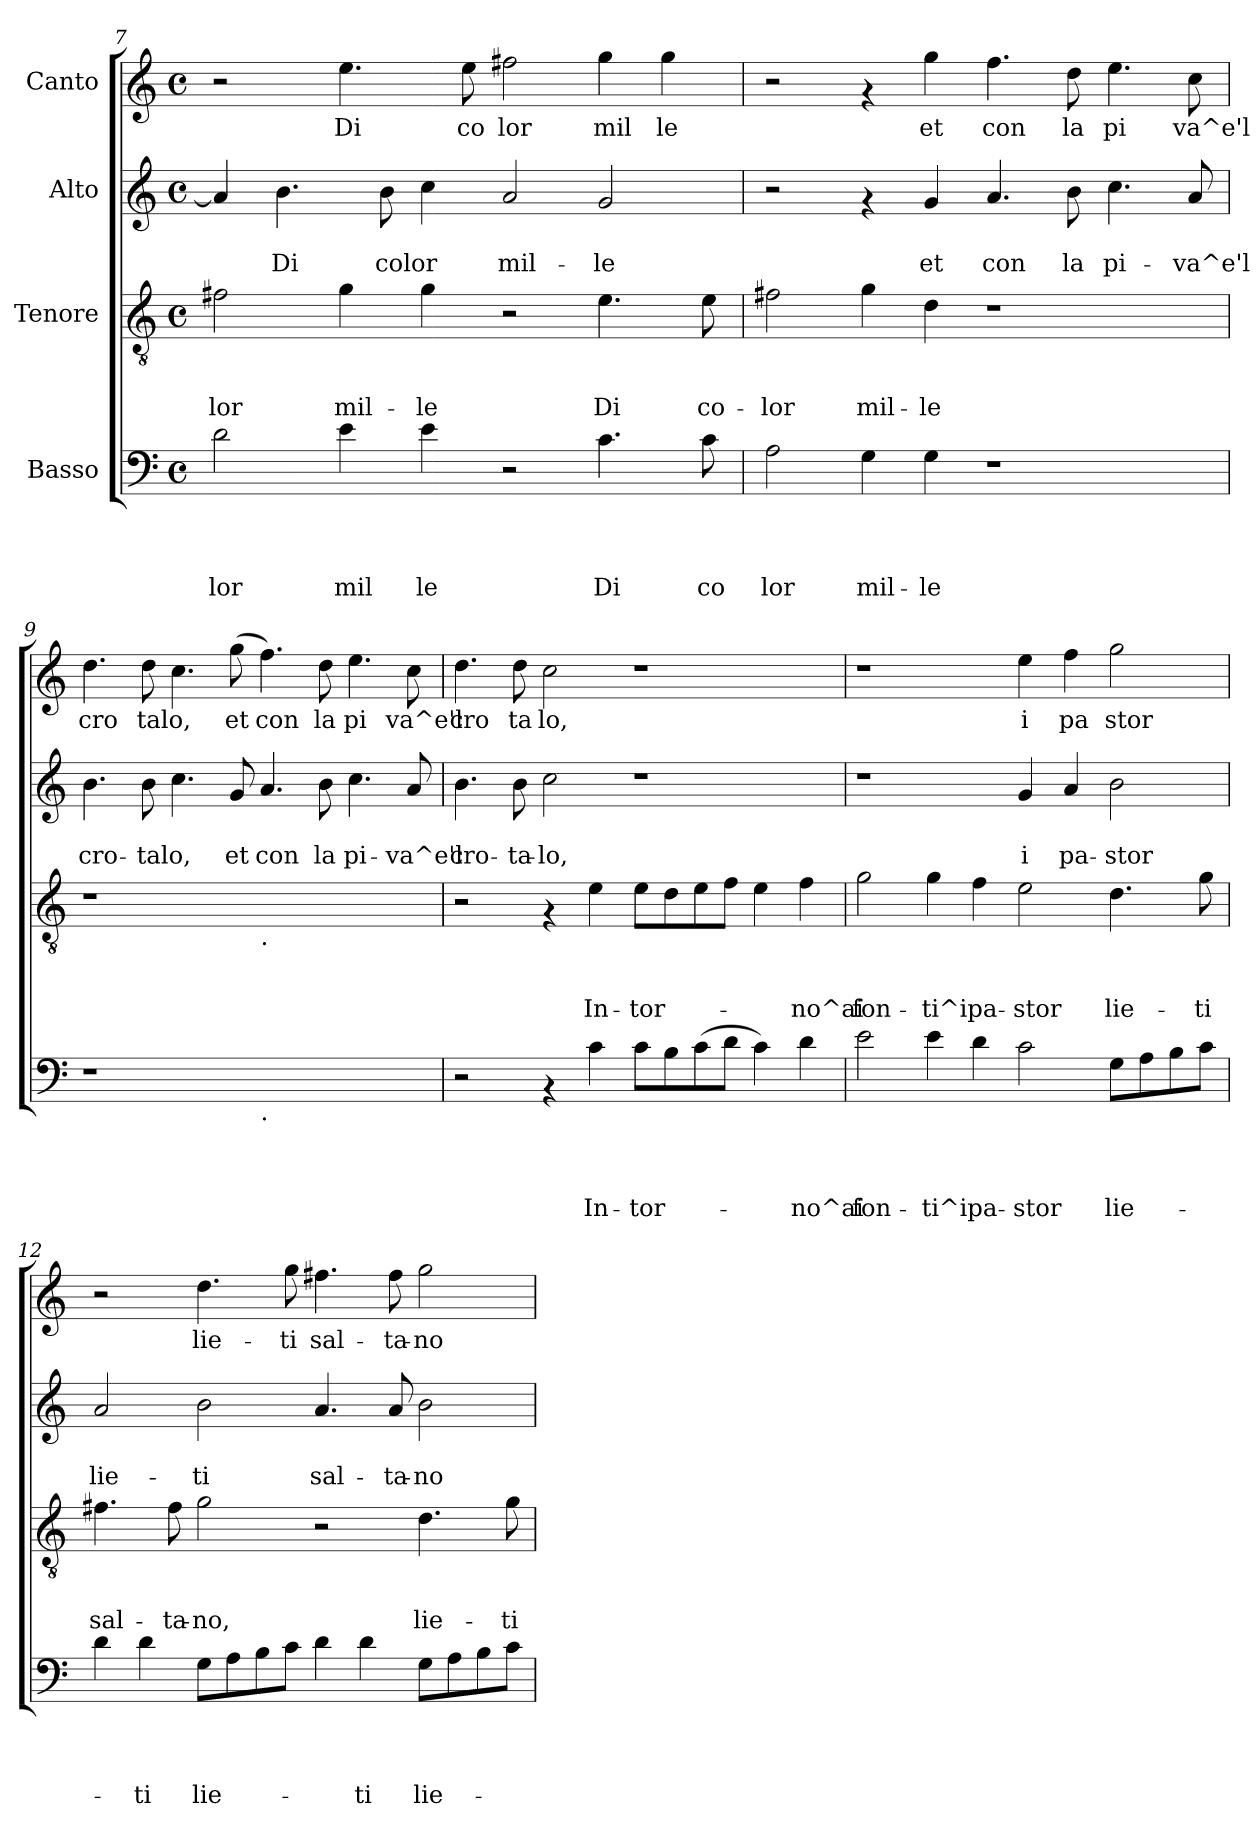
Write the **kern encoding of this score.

**kern	**text	**text	**text	**text	**kern	**text	**text	**text	**kern	**text	**text	**kern	**text
*part4	*part4	*part4	*part4	*part4	*part3	*part3	*part3	*part3	*part2	*part2	*part2	*part1	*part1
*staff4	*staff4	*staff4	*staff4	*staff4	*staff3	*staff3	*staff3	*staff3	*staff2	*staff2	*staff2	*staff1	*staff1
*I"Basso	*	*	*	*	*I"Tenore	*	*	*	*I"Alto	*	*	*I"Canto	*
*clefF4	*	*	*	*	*clefGv2	*	*	*	*clefG2	*	*	*clefG2	*
*k[]	*	*	*	*	*k[]	*	*	*	*k[]	*	*	*k[]	*
*C:	*	*	*	*	*C:	*	*	*	*C:	*	*	*C:	*
*M4/4	*	*	*	*	*M4/4	*	*	*	*M4/4	*	*	*M4/4	*
*met(c)	*	*	*	*	*met(c)	*	*	*	*met(c)	*	*	*met(c)	*
=7	=7	=7	=7	=7	=7	=7	=7	=7	=7	=7	=7	=7	=7
!	!	!	!	!LO:LY:b	!	!	!	!LO:LY:b	!	!	!	!	!
2d\	.	.	.	lor	2f#X\	.	.	-lor	4a/]	.	.	2r	.
!	!	!	!	!	!	!	!	!	!	!	!LO:LY:b	!	!
.	.	.	.	.	.	.	.	.	4.b\	.	Di	.	.
!	!	!	!	!LO:LY:b	!	!	!	!LO:LY:b	!	!	!	!	!LO:LY:b
4e\	.	.	.	mil	4g\	.	.	mil-	.	.	.	4.ee\	Di
!	!	!	!	!	!	!	!	!	!	!	!LO:LY:b	!	!
.	.	.	.	.	.	.	.	.	8b\	.	color	.	.
!	!	!	!	!LO:LY:b	!	!	!	!LO:LY:b	!	!	!	!	!
4e\	.	.	.	le	4g\	.	.	-le	4cc\	.	.	.	.
!	!	!	!	!	!	!	!	!	!	!	!	!	!LO:LY:b
.	.	.	.	.	.	.	.	.	.	.	.	8ee\	co
!	!	!	!	!	!	!	!	!	!	!	!LO:LY:b	!	!LO:LY:b
2r	.	.	.	.	2r	.	.	.	2a/	.	mil-	2ff#X\	lor
!	!	!	!	!LO:LY:b	!	!	!	!LO:LY:b	!	!	!LO:LY:b	!	!LO:LY:b
4.c\	.	.	.	Di	4.e\	.	.	Di	2g/	.	-le	4gg\	mil
!	!	!	!	!	!	!	!	!	!	!	!	!	!LO:LY:b
.	.	.	.	.	.	.	.	.	.	.	.	4gg\	le
!	!	!	!	!LO:LY:b	!	!	!	!LO:LY:b	!	!	!	!	!
8c\	.	.	.	co	8e\	.	.	co-	.	.	.	.	.
!!LO:LB:g=z
=8	=8	=8	=8	=8	=8	=8	=8	=8	=8	=8	=8	=8	=8
!	!	!	!	!LO:LY:b	!	!	!	!LO:LY:b	!	!	!	!	!
2A\	.	.	.	lor	2f#X\	.	.	-lor	2r	.	.	2r	.
!	!	!	!	!LO:LY:b	!	!	!	!LO:LY:b	!	!	!	!	!
4G\	.	.	.	mil-	4g\	.	.	mil-	4rf	.	.	4rf	.
!	!	!	!	!LO:LY:b	!	!	!	!LO:LY:b	!	!	!LO:LY:b	!	!LO:LY:b
4G\	.	.	.	-le	4d\	.	.	-le	4g/	.	et	4gg\	et
!	!	!	!	!	!	!	!	!	!	!	!LO:LY:b	!	!LO:LY:b
1r	.	.	.	.	1r	.	.	.	4.a/	.	con	4.ff\	con
!	!	!	!	!	!	!	!	!	!	!	!LO:LY:b	!	!LO:LY:b
.	.	.	.	.	.	.	.	.	8b\	.	la	8dd\	la
!	!	!	!	!	!	!	!	!	!	!	!LO:LY:b	!	!LO:LY:b
.	.	.	.	.	.	.	.	.	4.cc\	.	pi-	4.ee\	pi
!	!	!	!	!	!	!	!	!	!	!	!LO:LY:b	!	!LO:LY:b
.	.	.	.	.	.	.	.	.	8a/	.	-va^e'l	8cc\	va^e'l
=9	=9	=9	=9	=9	=9	=9	=9	=9	=9	=9	=9	=9	=9
!	!	!	!	!	!	!	!	!	!	!	!LO:LY:b	!	!LO:LY:b
1r	.	.	.	.	1r	.	.	.	4.b\	.	cro-	4.dd\	cro
!	!	!	!	!	!	!	!	!	!	!	!LO:LY:b	!	!LO:LY:b
.	.	.	.	.	.	.	.	.	8b\	.	-talo,	8dd\	talo,
.	.	.	.	.	.	.	.	.	4.cc\	.	.	4.cc\	.
!	!	!	!	!	!	!	!	!	!	!	!LO:LY:b	!	!LO:LY:b
.	.	.	.	.	.	.	.	.	8g/	.	et	(>8gg\	et
!	!	!	!	!	!LO:TX:b:t=.	!	!	!	!	!	!	!	!
!LO:TX:b:t=.	!	!	!	!	!	!	!	!	!	!	!	!	!
!	!	!	!	!	!	!	!	!	!	!	!LO:LY:b	!	!LO:LY:b
1ryy	.	.	.	.	1ryy	.	.	.	4.a/	.	con	4.ff\)	con
!	!	!	!	!	!	!	!	!	!	!	!LO:LY:b	!	!LO:LY:b
.	.	.	.	.	.	.	.	.	8b\	.	la	8dd\	la
!	!	!	!	!	!	!	!	!	!	!	!LO:LY:b	!	!LO:LY:b
.	.	.	.	.	.	.	.	.	4.cc\	.	pi-	4.ee\	pi
!	!	!	!	!	!	!	!	!	!	!	!LO:LY:b	!	!LO:LY:b
.	.	.	.	.	.	.	.	.	8a/	.	-va^e'l	8cc\	va^e'l
=10	=10	=10	=10	=10	=10	=10	=10	=10	=10	=10	=10	=10	=10
!	!	!	!	!	!	!	!	!	!	!	!LO:LY:b	!	!LO:LY:b
2r	.	.	.	.	2r	.	.	.	4.b\	.	cro-	4.dd\	cro
!	!	!	!	!	!	!	!	!	!	!	!LO:LY:b	!	!LO:LY:b
.	.	.	.	.	.	.	.	.	8b\	.	-ta-	8dd\	ta
!	!	!	!	!	!	!	!	!	!	!	!LO:LY:b	!	!LO:LY:b
4rAA	.	.	.	.	4rF	.	.	.	2cc\	.	-lo,	2cc\	lo,
!	!	!	!	!LO:LY:b	!	!	!	!LO:LY:b	!	!	!	!	!
4c\	.	.	.	In-	4e\	.	.	In-	.	.	.	.	.
!	!	!	!	!LO:LY:b	!	!	!	!LO:LY:b	!	!	!	!	!
8c\L	.	.	.	-tor-	8e\L	.	.	-tor-	1r	.	.	1r	.
8B\	.	.	.	.	8d\	.	.	.	.	.	.	.	.
(<8c\	.	.	.	.	8e\	.	.	.	.	.	.	.	.
8d\J	.	.	.	.	8f\J	.	.	.	.	.	.	.	.
4c\)	.	.	.	.	4e\	.	.	.	.	.	.	.	.
!	!	!	!	!LO:LY:b	!	!	!	!LO:LY:b	!	!	!	!	!
4d\	.	.	.	-no^ai	4f\	.	.	-no^ai	.	.	.	.	.
=11	=11	=11	=11	=11	=11	=11	=11	=11	=11	=11	=11	=11	=11
!	!	!	!	!LO:LY:b	!	!	!	!LO:LY:b	!	!	!	!	!
2e\	.	.	.	fon-	2g\	.	.	fon-	1r	.	.	1r	.
!	!	!	!	!LO:LY:b	!	!	!	!LO:LY:b	!	!	!	!	!
4e\	.	.	.	-ti^i	4g\	.	.	-ti^i	.	.	.	.	.
!	!	!	!	!LO:LY:b	!	!	!	!LO:LY:b	!	!	!	!	!
4d\	.	.	.	pa-	4f\	.	.	pa-	.	.	.	.	.
!	!	!	!	!LO:LY:b	!	!	!	!LO:LY:b	!	!	!LO:LY:b	!	!LO:LY:b
2c\	.	.	.	-stor	2e\	.	.	-stor	4g/	.	i	4ee\	i
!	!	!	!	!	!	!	!	!	!	!	!LO:LY:b	!	!LO:LY:b
.	.	.	.	.	.	.	.	.	4a/	.	pa-	4ff\	pa
!	!	!	!	!LO:LY:b	!	!	!	!LO:LY:b	!	!	!LO:LY:b	!	!LO:LY:b
8G\L	.	.	.	lie-	4.d\	.	.	lie-	2b\	.	-stor	2gg\	stor
8A\	.	.	.	.	.	.	.	.	.	.	.	.	.
8B\	.	.	.	.	.	.	.	.	.	.	.	.	.
!	!	!	!	!	!	!	!	!LO:LY:b	!	!	!	!	!
8c\J	.	.	.	.	8g\	.	.	-ti	.	.	.	.	.
!!LO:PB:g=z
=12	=12	=12	=12	=12	=12	=12	=12	=12	=12	=12	=12	=12	=12
!	!	!	!	!	!	!	!	!LO:LY:b	!	!	!LO:LY:b	!	!
4d\	.	.	.	.	4.f#X\	.	.	sal-	2a/	.	lie-	2r	.
!	!	!	!	!LO:LY:b	!	!	!	!	!	!	!	!	!
4d\	.	.	.	-ti	.	.	.	.	.	.	.	.	.
!	!	!	!	!	!	!	!	!LO:LY:b	!	!	!	!	!
.	.	.	.	.	8f#\	.	.	-ta-	.	.	.	.	.
!	!	!	!	!LO:LY:b	!	!	!	!LO:LY:b	!	!	!LO:LY:b	!	!LO:LY:b
8G\L	.	.	.	lie-	2g\	.	.	-no,	2b\	.	-ti	4.dd\	lie-
8A\	.	.	.	.	.	.	.	.	.	.	.	.	.
8B\	.	.	.	.	.	.	.	.	.	.	.	.	.
!	!	!	!	!	!	!	!	!	!	!	!	!	!LO:LY:b
8c\J	.	.	.	.	.	.	.	.	.	.	.	8gg\	-ti
!	!	!	!	!	!	!	!	!	!	!	!LO:LY:b	!	!LO:LY:b
4d\	.	.	.	.	2r	.	.	.	4.a/	.	sal-	4.ff#X\	sal-
!	!	!	!	!LO:LY:b	!	!	!	!	!	!	!	!	!
4d\	.	.	.	-ti	.	.	.	.	.	.	.	.	.
!	!	!	!	!	!	!	!	!	!	!	!LO:LY:b	!	!LO:LY:b
.	.	.	.	.	.	.	.	.	8a/	.	-ta-	8ff#\	-ta-
!	!	!	!	!LO:LY:b	!	!	!	!LO:LY:b	!	!	!LO:LY:b	!	!LO:LY:b
8G\L	.	.	.	lie-	4.d\	.	.	lie-	2b\	.	-no	2gg\	-no
8A\	.	.	.	.	.	.	.	.	.	.	.	.	.
8B\	.	.	.	.	.	.	.	.	.	.	.	.	.
!	!	!	!	!	!	!	!	!LO:LY:b	!	!	!	!	!
8c\J	.	.	.	.	8g\	.	.	-ti	.	.	.	.	.
=	=	=	=	=	=	=	=	=	=	=	=	=	=
*-	*-	*-	*-	*-	*-	*-	*-	*-	*-	*-	*-	*-	*-
